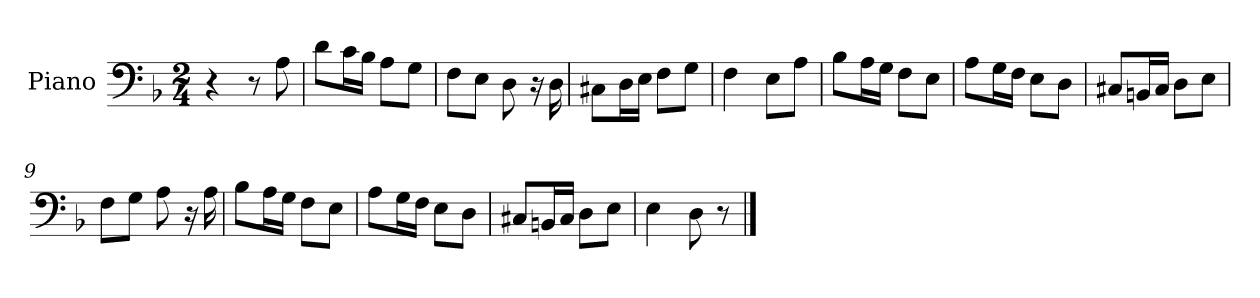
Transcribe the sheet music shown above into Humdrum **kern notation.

**kern
*part1
*staff1
*I"Piano
*I'Pno
*clefF4
*k[b-]
*M2/4
=1
4r
8r
8A\
=2
8d\L
16c\L
16B-\JJ
8A\L
8G\J
=3
8F\L
8E\J
8D\
16r
16D\
=4
8C#X\L
16D\L
16E\JJ
8F\L
8G\J
=5
4F\
8E\L
8A\J
=6
8B-\L
16A\L
16G\JJ
8F\L
8E\J
=7
8A\L
16G\L
16F\JJ
8E\L
8D\J
=8
8C#X/L
16BBn/L
16C#/JJ
8D\L
8E\J
=9
8F\L
8G\J
8A\
16r
16A\
=10
8B-\L
16A\L
16G\JJ
8F\L
8E\J
=11
8A\L
16G\L
16F\JJ
8E\L
8D\J
=12
8C#X/L
16BBn/L
16C#/JJ
8D\L
8E\J
=13
4E\
8D\
8r
==
*-
